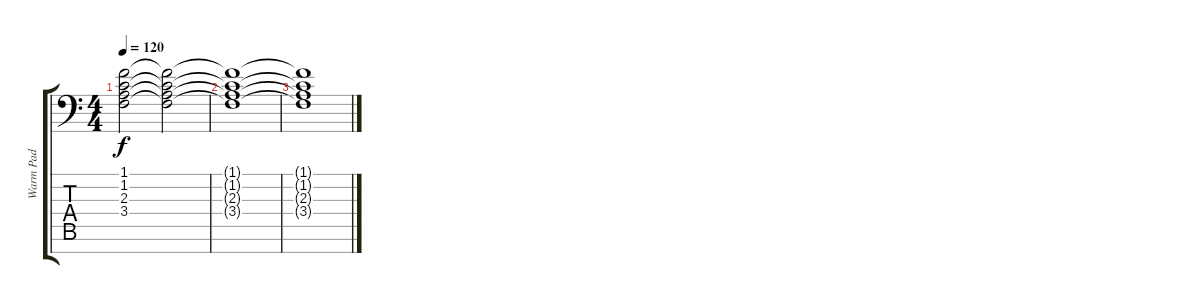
\track ("Warm Pad" "Warm Pad") {instrument pad2warm}
\staff {score tabs}
\tuning (E4 B3 G3 D3 A2 E2 C-1) {hide}
\ts (4 4)
\tempo 120
\clef f4
\ks c
(1.1{t} 1.2{t} 2.3{t} 3.4{t}).2{dy f} (1.1{t} 1.2{t} 2.3{t} 3.4{t}).2{volume 0} |
(1.1{t} 1.2{t} 2.3{t} 3.4{t}).1 |
(1.1{t} 1.2{t} 2.3{t} 3.4{t}).1
